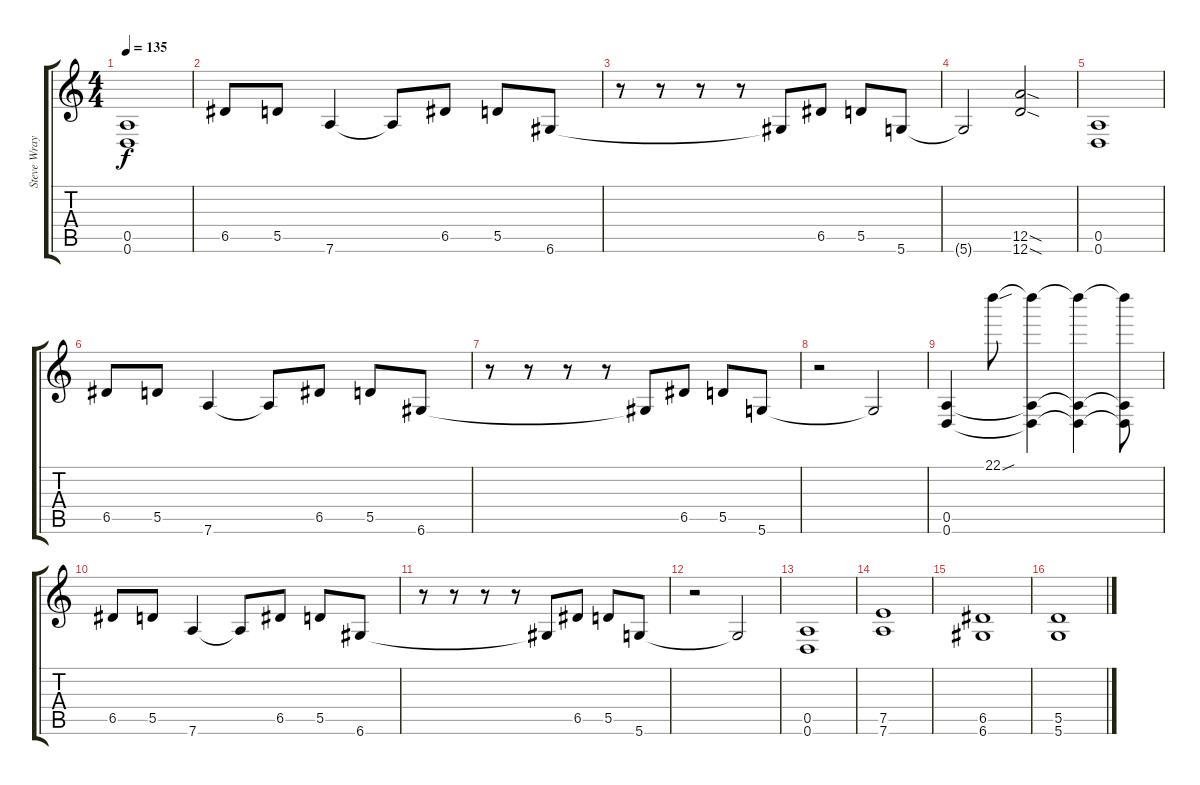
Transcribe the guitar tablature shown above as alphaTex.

\track ("Steve Wray" "Steve Wray") {instrument distortionguitar}
\staff {score tabs}
\tuning (E4 B3 G3 D3 A2 D2) {hide}
\ts (4 4)
\tempo 135
\clef g2
\ks c
(0.5 0.6).1{dy f} |
6.5.8 5.5.8 7.6.4 7.6{t}.8 6.5.8 5.5.8 6.6.8 |
r.8 r.8 r.8 r.8 6.6{t}.8 6.5.8 5.5.8 5.6.8 |
5.6{t}.2 (12.5{sod} 12.6{sod}).2 |
(0.5 0.6).1 |
6.5.8 5.5.8 7.6.4 7.6{t}.8 6.5.8 5.5.8 6.6.8 |
r.8 r.8 r.8 r.8 6.6{t}.8 6.5.8 5.5.8 5.6.8 |
r.2 5.6{t}.2 |
(0.5 0.6).4 22.1{sou}.8 (22.1{t} 0.5{t} 0.6{t}).4 (22.1{t} 0.5{t} 0.6{t}).4 (22.1{t} 0.5{t} 0.6{t}).8 |
6.5.8 5.5.8 7.6.4 7.6{t}.8 6.5.8 5.5.8 6.6.8 |
r.8 r.8 r.8 r.8 6.6{t}.8 6.5.8 5.5.8 5.6.8 |
r.2 5.6{t}.2 |
(0.5 0.6).1 |
(7.5 7.6).1 |
(6.5 6.6).1 |
(5.5 5.6).1
